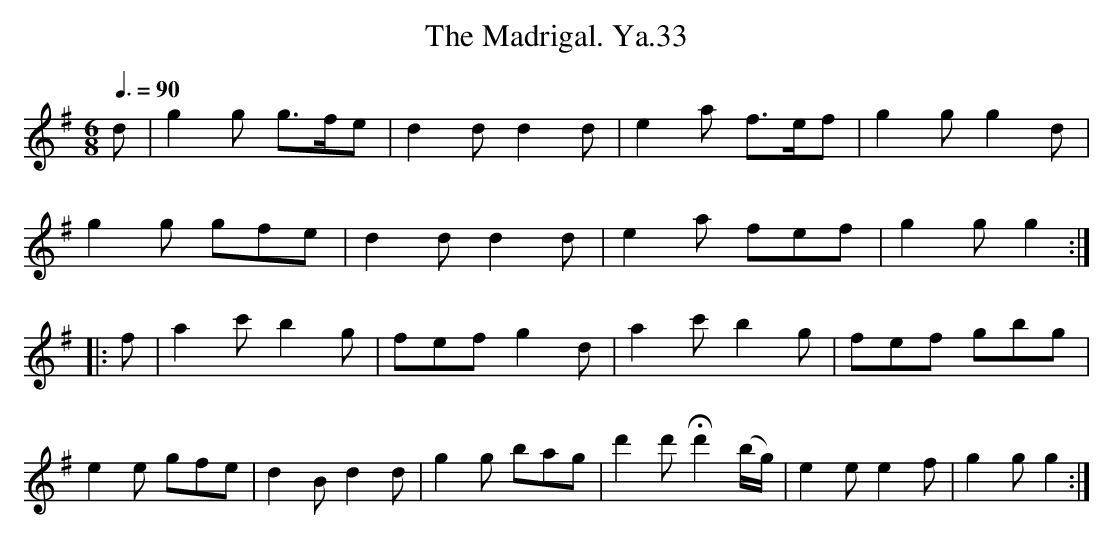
X:1
T:Madrigal. Ya.33, The
L:1/8
M:6/8
Q:3/8=90
K:G
d|g2g g>fe | d2dd2d | e2a f>ef | g2gg2d |
g2g gfe | d2dd2d | e2a fef | g2gg2:|
|:f|a2c'b2g | fefg2d | a2c'b2g | fef gbg |
e2e gfe | d2Bd2d | g2g bag | d'2d'!fermata!d'2(b/g/)|e2ee2f|g2gg2:|
